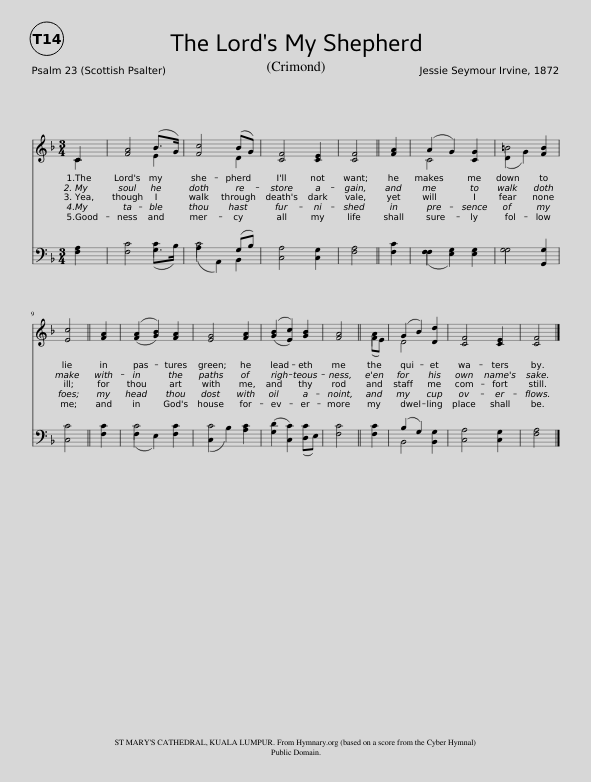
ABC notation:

X:1
%%score ( 1 2 ) ( 3 4 )
L:1/8
Q:1/4=85
M:3/4
I:linebreak $
K:F
V:1 treble
V:2 treble
V:3 bass
V:4 bass
V:1
 C2 | [FA]4 (B>G) | [Fc]4 (BG) | [CF]4 [CE]2 | [CF]4 || %5
 [FA]2 | (A2 G2) [CG]2 | (D2 G2) [F=B]2 |$ [Ec]4 || [FA]2 | %10
 (([FA]2 [GB]2)) [FA]2 | [EG]4 [FA]2 | (([GB]2 [Ec]2)) [GB]2 | [FA]4 || (FE) | %15
 (G2 B2) [Dd]2 | [CF]4 [CE]2 | [CF]4 |] %18
V:2
 C2 | x4 E2 | x4 D2 | x6 | x4 || %5
 x2 | C4 x2 | =B4 x2 |$ x4 || x2 | %10
 x6 | x6 | x6 | x4 || A2 | %15
 D4 x2 | x6 | x4 |] %18
V:3
 [F,A,]2 | [F,C]4 (G,>B,) | (A,2 A,,2) (G,B,) | [C,A,]4 [C,G,]2 | [F,A,]4 || %5
 [F,C]2 | (F,2 [E,G,]2) [E,G,]2 | G,4 [G,,G,]2 |$ [C,C]4 || [F,C]2 | %10
 (F,2 E,2) [F,C]2 | (C,2 B,2) [A,C]2 | ([G,D]2 [C,C]2) (D,E,) | [F,C]4 || [F,C]2 | %15
 (B,2 G,2) [B,,G,]2 | [C,A,]4 [C,G,]2 | [F,A,]4 |] %18
V:4
 x2 | x4 C2 | C4 B,,2 | x6 | x4 || %5
 x2 | F,2 x4 | G,4 x2 |$ x4 || x2 | %10
 C4 x2 | C4 x2 | x4 C2 | x4 || x2 | %15
 B,,4 x2 | x6 | x4 |] %18
